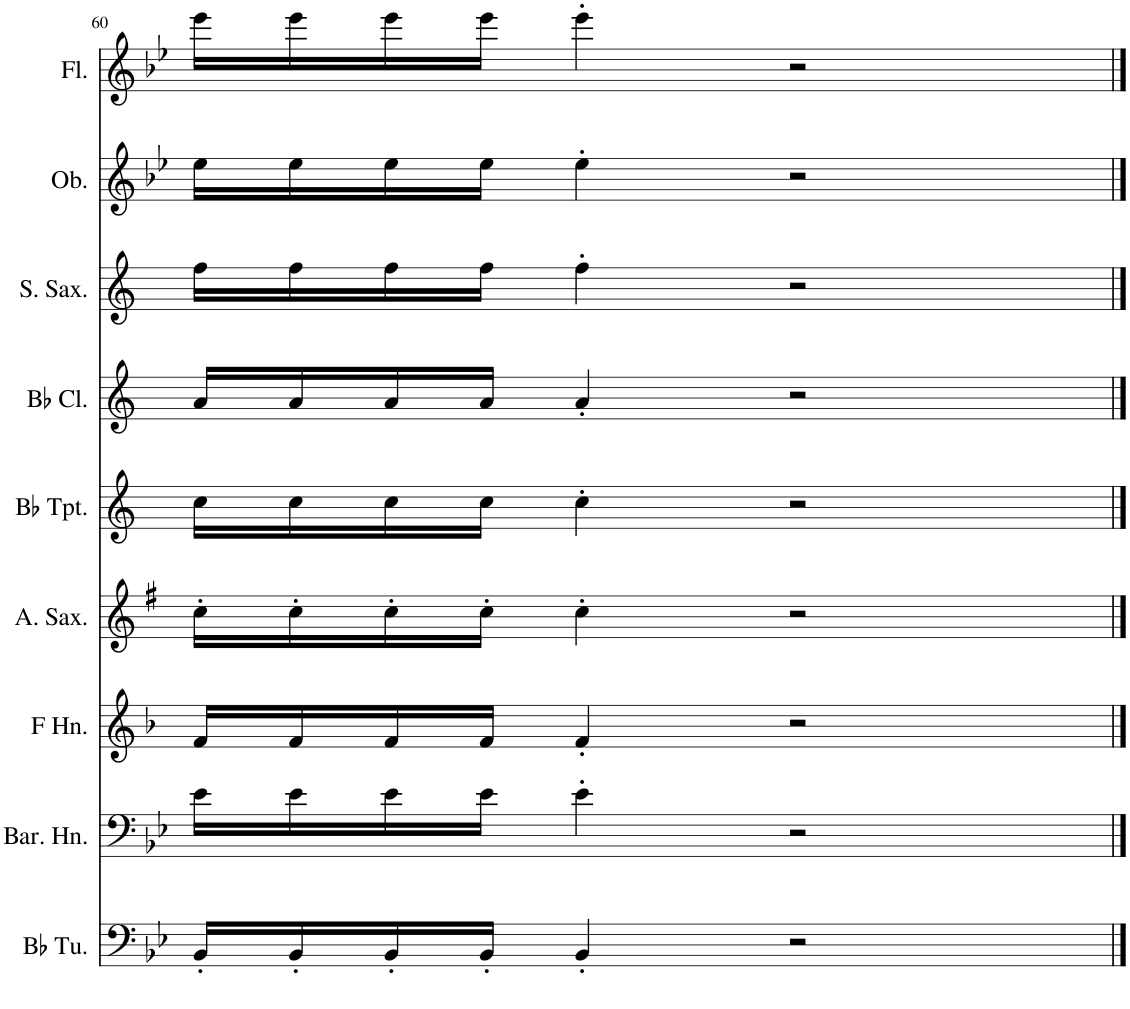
**kern	**kern	**kern	**kern	**kern	**kern	**kern	**kern	**kern
*part9	*part8	*part7	*part6	*part5	*part4	*part3	*part2	*part1
*staff9	*staff8	*staff7	*staff6	*staff5	*staff4	*staff3	*staff2	*staff1
*I"Bb Tuba	*I"Baritone Horn	*I"Horn in F	*I"Alto Saxophone	*I"Bb Trumpet	*I"Bb Clarinet	*I"Soprano Saxophone	*I"Oboe	*I"Flute
*I'Bb Tu.	*I'Bar. Hn.	*	*I'A. Sax.	*I'Bb Tpt.	*I'Bb Cl.	*I'S. Sax.	*I'Ob.	*I'Fl.
!!LO:PB:g=z
*clefF4	*clefF4	*clefG2	*clefG2	*clefG2	*clefG2	*clefG2	*clefG2	*clefG2
*	*Trd4c7	*Trd4c7	*Trd5c9	*Trd1c2	*Trd1c2	*Trd1c2	*	*
*k[b-e-]	*k[b-e-]	*k[b-]	*k[f#]	*k[]	*k[]	*k[]	*k[b-e-]	*k[b-e-]
*M4/4	*M4/4	*M4/4	*M4/4	*M4/4	*M4/4	*M4/4	*M4/4	*M4/4
=60	=60	=60	=60	=60	=60	=60	=60	=60
16BB-'/LL	16e-\LL	16f/LL	16cc'\LL	16cc\LL	16a/LL	16ff\LL	16ee-\LL	16eee-\LL
16BB-'/	16e-\	16f/	16cc'\	16cc\	16a/	16ff\	16ee-\	16eee-\
16BB-'/	16e-\	16f/	16cc'\	16cc\	16a/	16ff\	16ee-\	16eee-\
16BB-'/JJ	16e-\JJ	16f/JJ	16cc'\JJ	16cc\JJ	16a/JJ	16ff\JJ	16ee-\JJ	16eee-\JJ
4BB-'/	4e-'\	4f'/	4cc'\	4cc'\	4a'/	4ff'\	4ee-'\	4eee-'\
2r	2r	2r	2r	2r	2r	2r	2r	2r
==	==	==	==	==	==	==	==	==
*-	*-	*-	*-	*-	*-	*-	*-	*-
